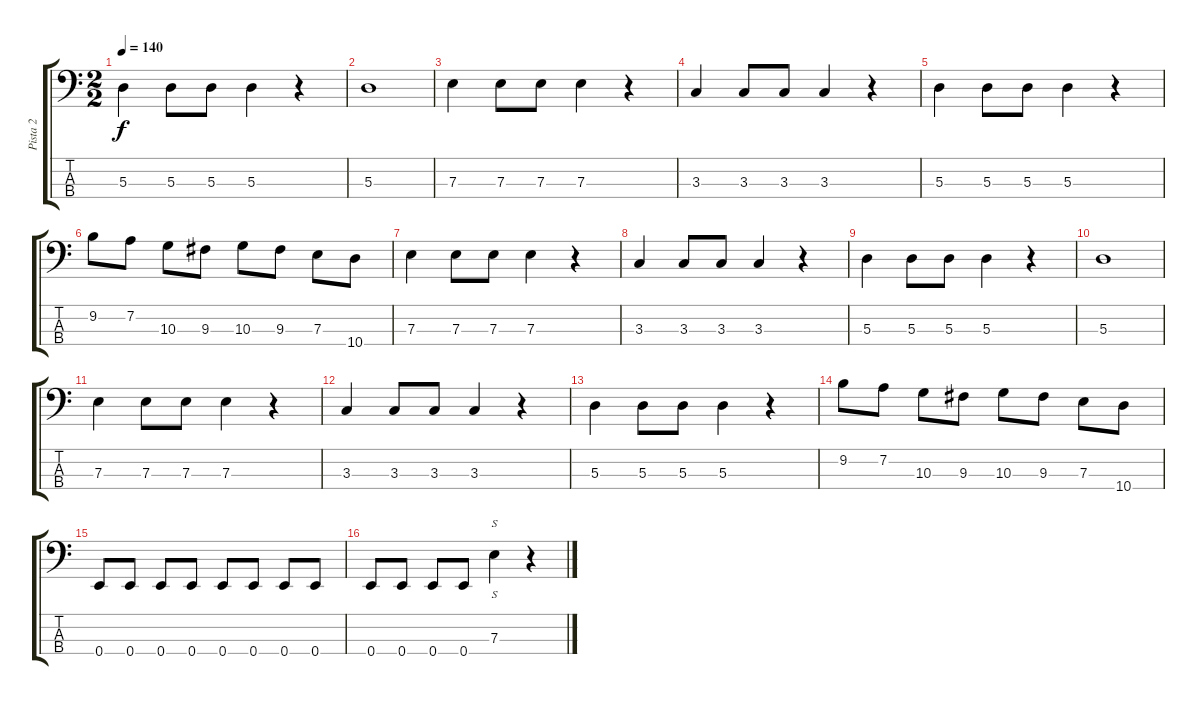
\track ("Pista 2" "Pista 2") {instrument electricbassfinger}
\staff {score tabs}
\tuning (G2 D2 A1 E1) {hide}
\ts (2 2)
\tempo 140
\clef f4
\ks c
5.3.4{dy f} 5.3.8 5.3.8 5.3.4 r.4 |
5.3.1 |
7.3.4 7.3.8 7.3.8 7.3.4 r.4 |
3.3.4 3.3.8 3.3.8 3.3.4 r.4 |
5.3.4 5.3.8 5.3.8 5.3.4 r.4 |
9.2.8 7.2.8 10.3.8 9.3.8 10.3.8 9.3.8 7.3.8 10.4.8 |
7.3.4 7.3.8 7.3.8 7.3.4 r.4 |
3.3.4 3.3.8 3.3.8 3.3.4 r.4 |
5.3.4 5.3.8 5.3.8 5.3.4 r.4 |
5.3.1 |
7.3.4 7.3.8 7.3.8 7.3.4 r.4 |
3.3.4 3.3.8 3.3.8 3.3.4 r.4 |
5.3.4 5.3.8 5.3.8 5.3.4 r.4 |
9.2.8 7.2.8 10.3.8 9.3.8 10.3.8 9.3.8 7.3.8 10.4.8 |
0.4.8 0.4.8 0.4.8 0.4.8 0.4.8 0.4.8 0.4.8 0.4.8 |
0.4.8 0.4.8 0.4.8 0.4.8 7.3.4{s} r.4
